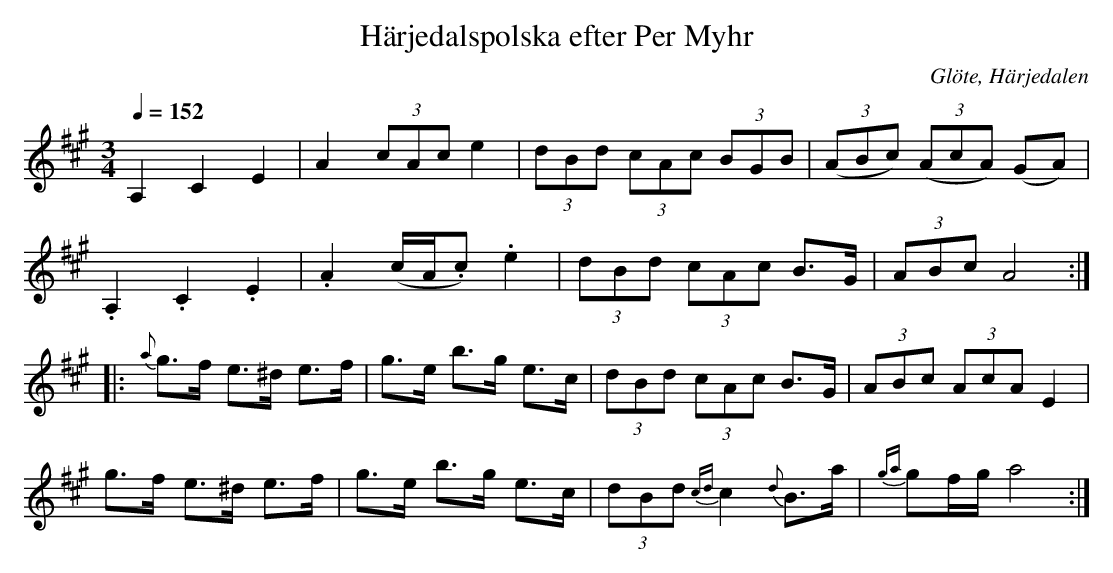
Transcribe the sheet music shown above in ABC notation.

X:1
T:Härjedalspolska efter Per Myhr
O:Glöte, Härjedalen
M:3/4
L:1/8
Q:1/4=152
K:A
A,2 C2 E2|A2 (3cAc e2|(3dBd (3cAc (3BGB|((3ABc) ((3AcA) (GA)|!
.A,2 .C2 .E2|.A2 (c/A/.c) .e2|(3dBd (3cAc B>G|(3ABc A4::!
{a}g>f e>^d e>f|g>e b>g e>c|(3dBd (3cAc B>G|(3ABc (3AcA E2|!
g>f e>^d e>f|g>e b>g e>c|(3dBd {cd}c2 {d}B>a|{ga}gf/g/ a4:|]
